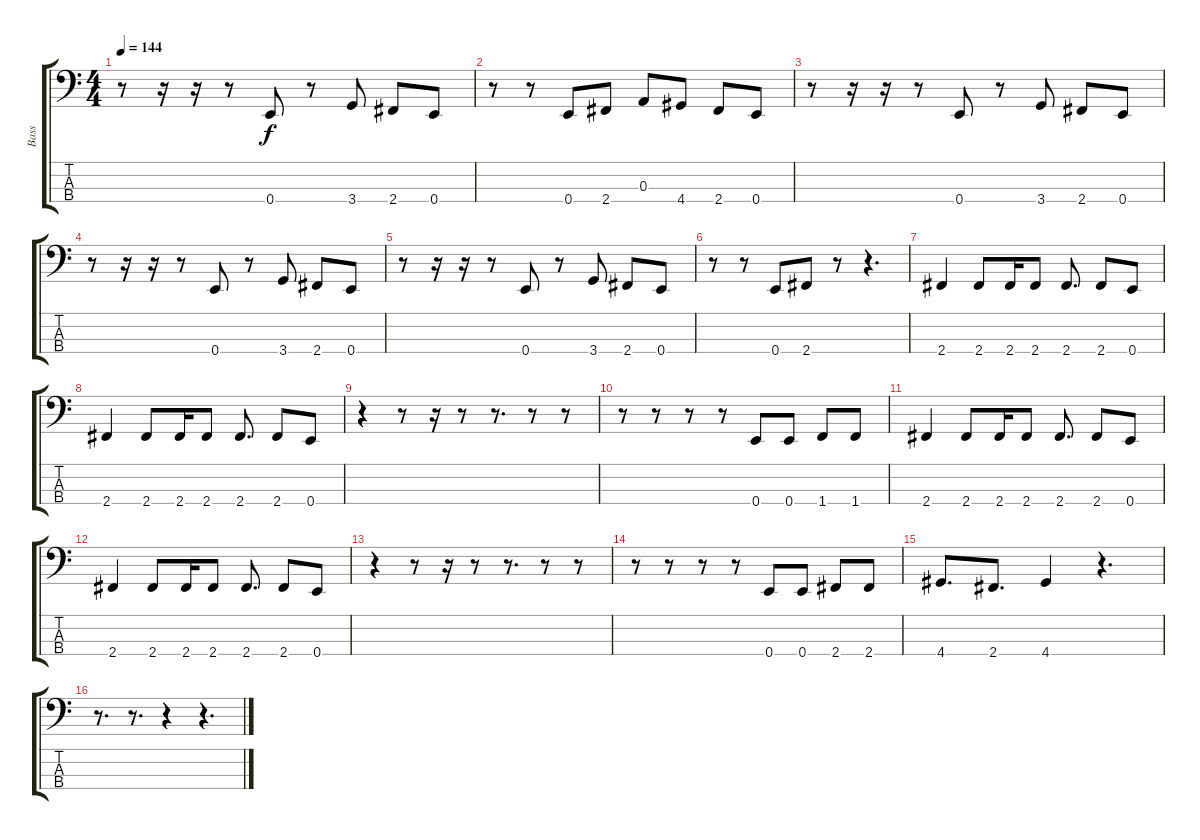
\track ("Bass" "Bass") {instrument electricbasspick}
\staff {score tabs}
\tuning (G2 D2 A1 E1) {hide}
\ts (4 4)
\tempo 144
\clef f4
\ks c
r.8{dy f} r.16 r.16 r.8 0.4.8 r.8 3.4.8 2.4.8 0.4.8 |
r.8 r.8 0.4.8 2.4.8 0.3.8 4.4.8 2.4.8 0.4.8 |
r.8 r.16 r.16 r.8 0.4.8 r.8 3.4.8 2.4.8 0.4.8 |
r.8 r.16 r.16 r.8 0.4.8 r.8 3.4.8 2.4.8 0.4.8 |
r.8 r.16 r.16 r.8 0.4.8 r.8 3.4.8 2.4.8 0.4.8 |
r.8 r.8 0.4.8 2.4.8 r.8 r.4{d} |
2.4.4 2.4.8 2.4.16 2.4.8 2.4.8{d} 2.4.8 0.4.8 |
2.4.4 2.4.8 2.4.16 2.4.8 2.4.8{d} 2.4.8 0.4.8 |
r.4 r.8 r.16 r.8 r.8{d} r.8 r.8 |
r.8 r.8 r.8 r.8 0.4.8 0.4.8 1.4.8 1.4.8 |
2.4.4 2.4.8 2.4.16 2.4.8 2.4.8{d} 2.4.8 0.4.8 |
2.4.4 2.4.8 2.4.16 2.4.8 2.4.8{d} 2.4.8 0.4.8 |
r.4 r.8 r.16 r.8 r.8{d} r.8 r.8 |
r.8 r.8 r.8 r.8 0.4.8 0.4.8 2.4.8 2.4.8 |
4.4.8{d} 2.4.8{d} 4.4.4 r.4{d} |
r.8{d} r.8{d} r.4 r.4{d}
